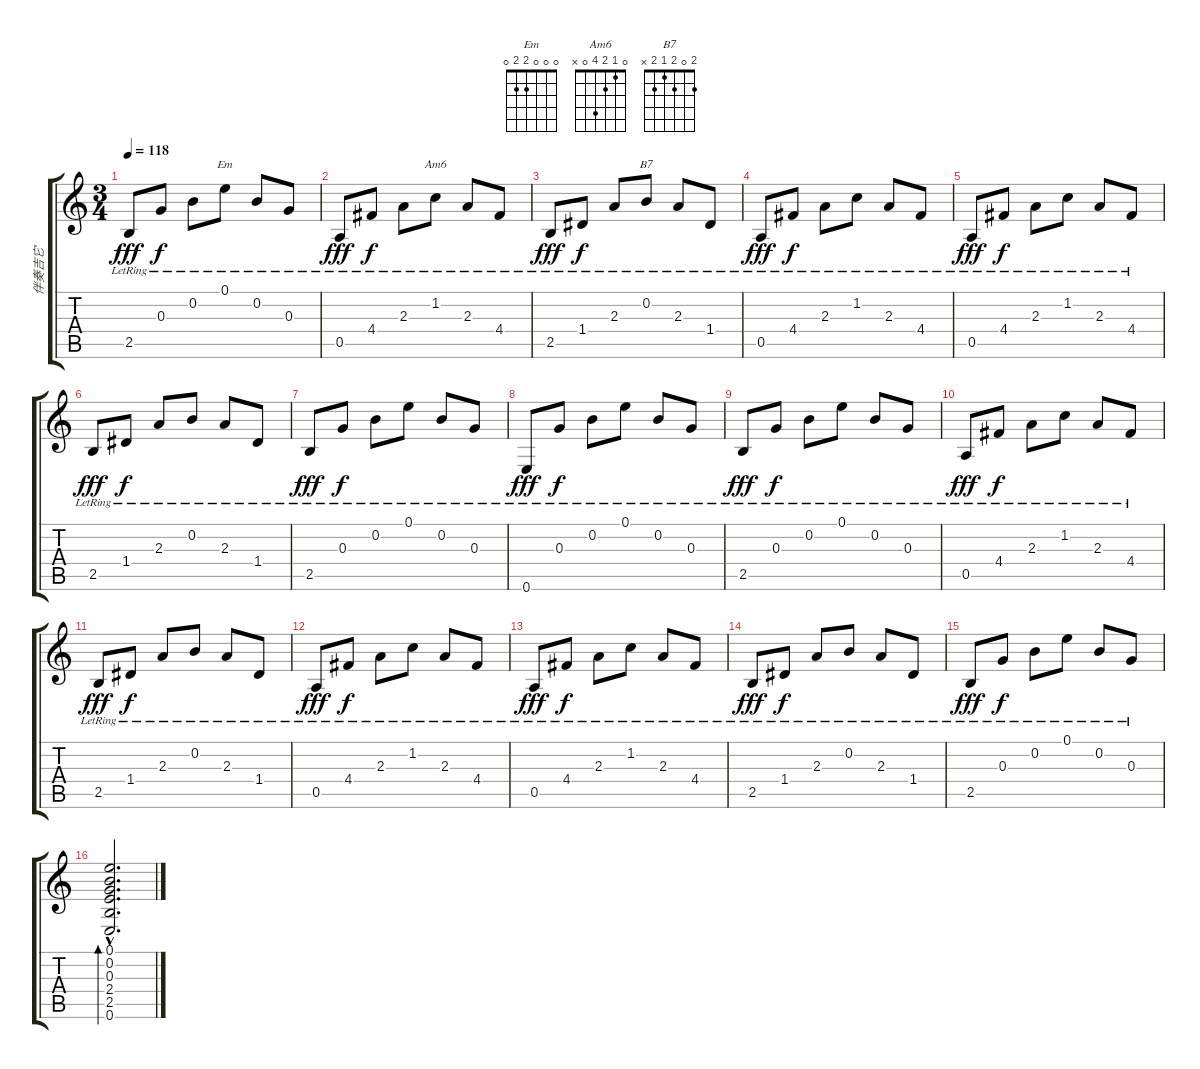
\track ("伴奏吉它" "伴奏吉它") {instrument acousticguitarnylon}
\staff {score tabs}
\tuning (E4 B3 G3 D3 A2 E2) {hide}
\chord ("Em" 0 0 0 2 2 0)
\chord ("Am6" 0 1 2 4 0 x)
\chord ("B7" 2 0 2 1 2 x)
\ts (3 4)
\tempo 118
\clef g2
\ks c
2.5{lr}.8{dy fff} 0.3{lr}.8{dy f} 0.2{lr}.8 0.1{lr}.8{ch "Em"} 0.2{lr}.8 0.3{lr}.8 |
0.5{lr}.8{dy fff} 4.4{lr}.8{dy f} 2.3{lr}.8 1.2{lr}.8{ch "Am6"} 2.3{lr}.8 4.4{lr}.8 |
2.5{lr}.8{dy fff} 1.4{lr}.8{dy f} 2.3{lr}.8 0.2{lr}.8{ch "B7"} 2.3{lr}.8 1.4{lr}.8 |
0.5{lr}.8{dy fff} 4.4{lr}.8{dy f} 2.3{lr}.8 1.2{lr}.8 2.3{lr}.8 4.4{lr}.8 |
0.5{lr}.8{dy fff} 4.4{lr}.8{dy f} 2.3{lr}.8 1.2{lr}.8 2.3{lr}.8 4.4{lr}.8 |
2.5{lr}.8{dy fff} 1.4{lr}.8{dy f} 2.3{lr}.8 0.2{lr}.8 2.3{lr}.8 1.4{lr}.8 |
2.5{lr}.8{dy fff} 0.3{lr}.8{dy f} 0.2{lr}.8 0.1{lr}.8 0.2{lr}.8 0.3{lr}.8 |
0.6{lr}.8{dy fff} 0.3{lr}.8{dy f} 0.2{lr}.8 0.1{lr}.8 0.2{lr}.8 0.3{lr}.8 |
2.5{lr}.8{dy fff} 0.3{lr}.8{dy f} 0.2{lr}.8 0.1{lr}.8 0.2{lr}.8 0.3{lr}.8 |
0.5{lr}.8{dy fff} 4.4{lr}.8{dy f} 2.3{lr}.8 1.2{lr}.8 2.3{lr}.8 4.4{lr}.8 |
2.5{lr}.8{dy fff} 1.4{lr}.8{dy f} 2.3{lr}.8 0.2{lr}.8 2.3{lr}.8 1.4{lr}.8 |
0.5{lr}.8{dy fff} 4.4{lr}.8{dy f} 2.3{lr}.8 1.2{lr}.8 2.3{lr}.8 4.4{lr}.8 |
0.5{lr}.8{dy fff} 4.4{lr}.8{dy f} 2.3{lr}.8 1.2{lr}.8 2.3{lr}.8 4.4{lr}.8 |
2.5{lr}.8{dy fff} 1.4{lr}.8{dy f} 2.3{lr}.8 0.2{lr}.8 2.3{lr}.8 1.4{lr}.8 |
2.5{lr}.8{dy fff} 0.3{lr}.8{dy f} 0.2{lr}.8 0.1{lr}.8 0.2{lr}.8 0.3{lr}.8 |
(0.1{hac} 0.2{hac} 0.3{hac} 2.4{hac} 2.5{hac} 0.6{hac}).2{d bd 480}
